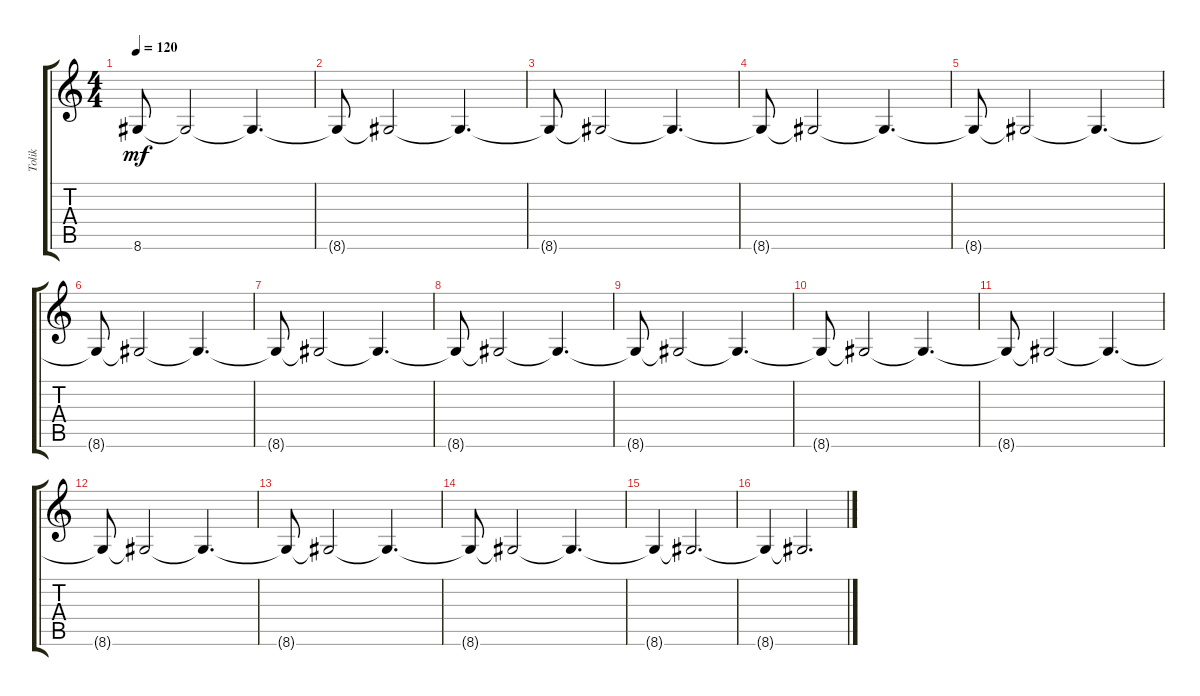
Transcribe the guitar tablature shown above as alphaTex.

\track ("Tolik" "Tolik") {instrument distortionguitar}
\staff {score tabs}
\tuning (D4 A3 F3 C3 G2 C2) {hide}
\ts (4 4)
\tempo 120
\clef g2
\ks c
8.6{t}.8{dy mf} 8.6{t}.2 8.6{t}.4{d} |
8.6{t}.8 8.6{t}.2 8.6{t}.4{d} |
8.6{t}.8 8.6{t}.2 8.6{t}.4{d} |
8.6{t}.8 8.6{t}.2 8.6{t}.4{d} |
8.6{t}.8 8.6{t}.2 8.6{t}.4{d} |
8.6{t}.8 8.6{t}.2 8.6{t}.4{d} |
8.6{t}.8 8.6{t}.2 8.6{t}.4{d} |
8.6{t}.8 8.6{t}.2 8.6{t}.4{d} |
8.6{t}.8 8.6{t}.2 8.6{t}.4{d} |
8.6{t}.8 8.6{t}.2 8.6{t}.4{d} |
8.6{t}.8 8.6{t}.2 8.6{t}.4{d} |
8.6{t}.8 8.6{t}.2 8.6{t}.4{d} |
8.6{t}.8 8.6{t}.2 8.6{t}.4{d} |
8.6{t}.8 8.6{t}.2 8.6{t}.4{d} |
8.6{t}.4 8.6{t}.2{d} |
8.6{t}.4 8.6{t}.2{d}
